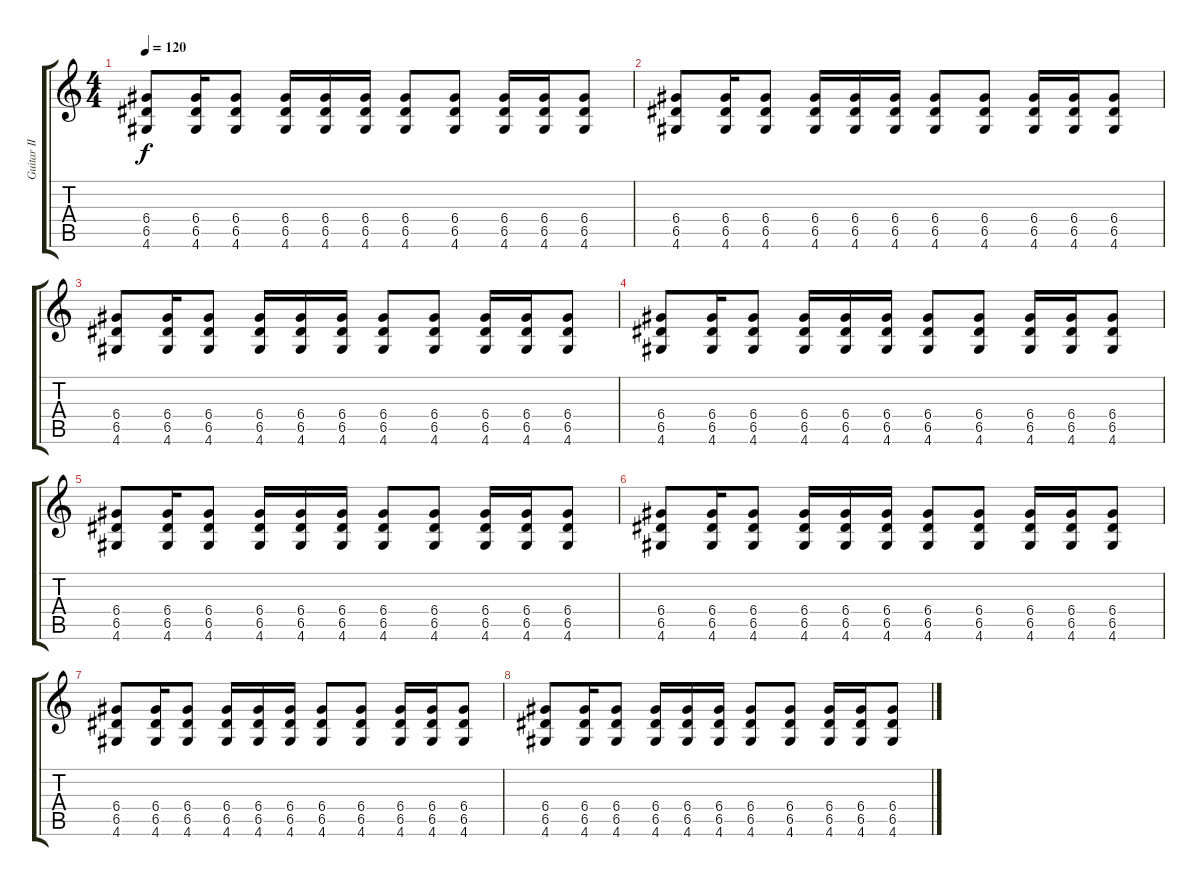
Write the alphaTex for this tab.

\track ("Guitar II" "Guitar II") {instrument distortionguitar}
\staff {score tabs}
\tuning (E4 B3 G3 D3 A2 E2) {hide}
\ts (4 4)
\tempo 120
\clef g2
\ks c
(6.4 6.5 4.6).8{dy f volume 13} (6.4 6.5 4.6).16 (6.4 6.5 4.6).8 (6.4 6.5 4.6).16 (6.4 6.5 4.6).16 (6.4 6.5 4.6).16 (6.4 6.5 4.6).8 (6.4 6.5 4.6).8 (6.4 6.5 4.6).16 (6.4 6.5 4.6).16 (6.4 6.5 4.6).8 |
(6.4 6.5 4.6).8 (6.4 6.5 4.6).16 (6.4 6.5 4.6).8 (6.4 6.5 4.6).16 (6.4 6.5 4.6).16 (6.4 6.5 4.6).16 (6.4 6.5 4.6).8 (6.4 6.5 4.6).8 (6.4 6.5 4.6).16 (6.4 6.5 4.6).16 (6.4 6.5 4.6).8 |
(6.4 6.5 4.6).8 (6.4 6.5 4.6).16 (6.4 6.5 4.6).8 (6.4 6.5 4.6).16 (6.4 6.5 4.6).16 (6.4 6.5 4.6).16 (6.4 6.5 4.6).8 (6.4 6.5 4.6).8 (6.4 6.5 4.6).16 (6.4 6.5 4.6).16 (6.4 6.5 4.6).8 |
(6.4 6.5 4.6).8 (6.4 6.5 4.6).16 (6.4 6.5 4.6).8 (6.4 6.5 4.6).16 (6.4 6.5 4.6).16 (6.4 6.5 4.6).16 (6.4 6.5 4.6).8 (6.4 6.5 4.6).8 (6.4 6.5 4.6).16 (6.4 6.5 4.6).16 (6.4 6.5 4.6).8 |
(6.4 6.5 4.6).8 (6.4 6.5 4.6).16 (6.4 6.5 4.6).8 (6.4 6.5 4.6).16 (6.4 6.5 4.6).16 (6.4 6.5 4.6).16 (6.4 6.5 4.6).8 (6.4 6.5 4.6).8 (6.4 6.5 4.6).16 (6.4 6.5 4.6).16 (6.4 6.5 4.6).8 |
(6.4 6.5 4.6).8 (6.4 6.5 4.6).16 (6.4 6.5 4.6).8 (6.4 6.5 4.6).16 (6.4 6.5 4.6).16 (6.4 6.5 4.6).16 (6.4 6.5 4.6).8 (6.4 6.5 4.6).8 (6.4 6.5 4.6).16 (6.4 6.5 4.6).16 (6.4 6.5 4.6).8 |
(6.4 6.5 4.6).8 (6.4 6.5 4.6).16 (6.4 6.5 4.6).8 (6.4 6.5 4.6).16 (6.4 6.5 4.6).16 (6.4 6.5 4.6).16 (6.4 6.5 4.6).8 (6.4 6.5 4.6).8 (6.4 6.5 4.6).16 (6.4 6.5 4.6).16 (6.4 6.5 4.6).8 |
(6.4 6.5 4.6).8 (6.4 6.5 4.6).16 (6.4 6.5 4.6).8 (6.4 6.5 4.6).16 (6.4 6.5 4.6).16 (6.4 6.5 4.6).16 (6.4 6.5 4.6).8 (6.4 6.5 4.6).8 (6.4 6.5 4.6).16 (6.4 6.5 4.6).16 (6.4 6.5 4.6).8
